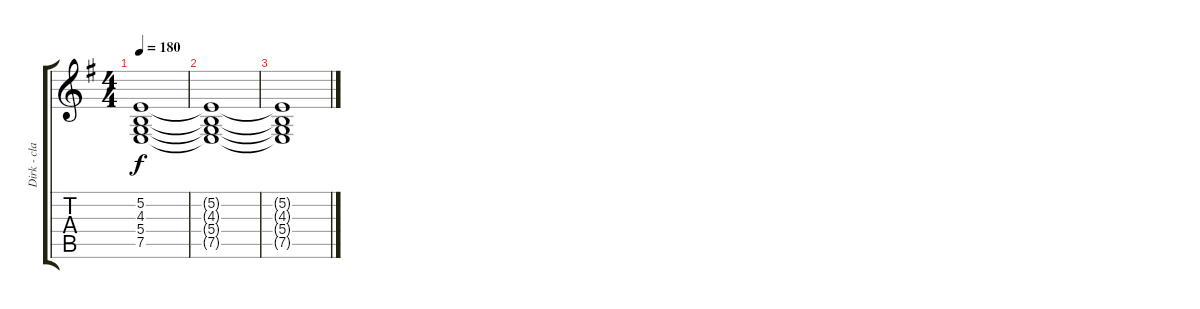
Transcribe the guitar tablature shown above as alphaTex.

\track ("Dirk - clavier" "Dirk - cla") {instrument stringensemble1}
\staff {score tabs}
\tuning (E4 B3 G3 D3 A2 E2) {hide}
\ts (4 4)
\tempo 180
\clef g2
\ks g
(5.2{t} 4.3{t} 5.4{t} 7.5{t}).1{dy f} |
(5.2{t} 4.3{t} 5.4{t} 7.5{t}).1 |
(5.2{t} 4.3{t} 5.4{t} 7.5{t}).1
